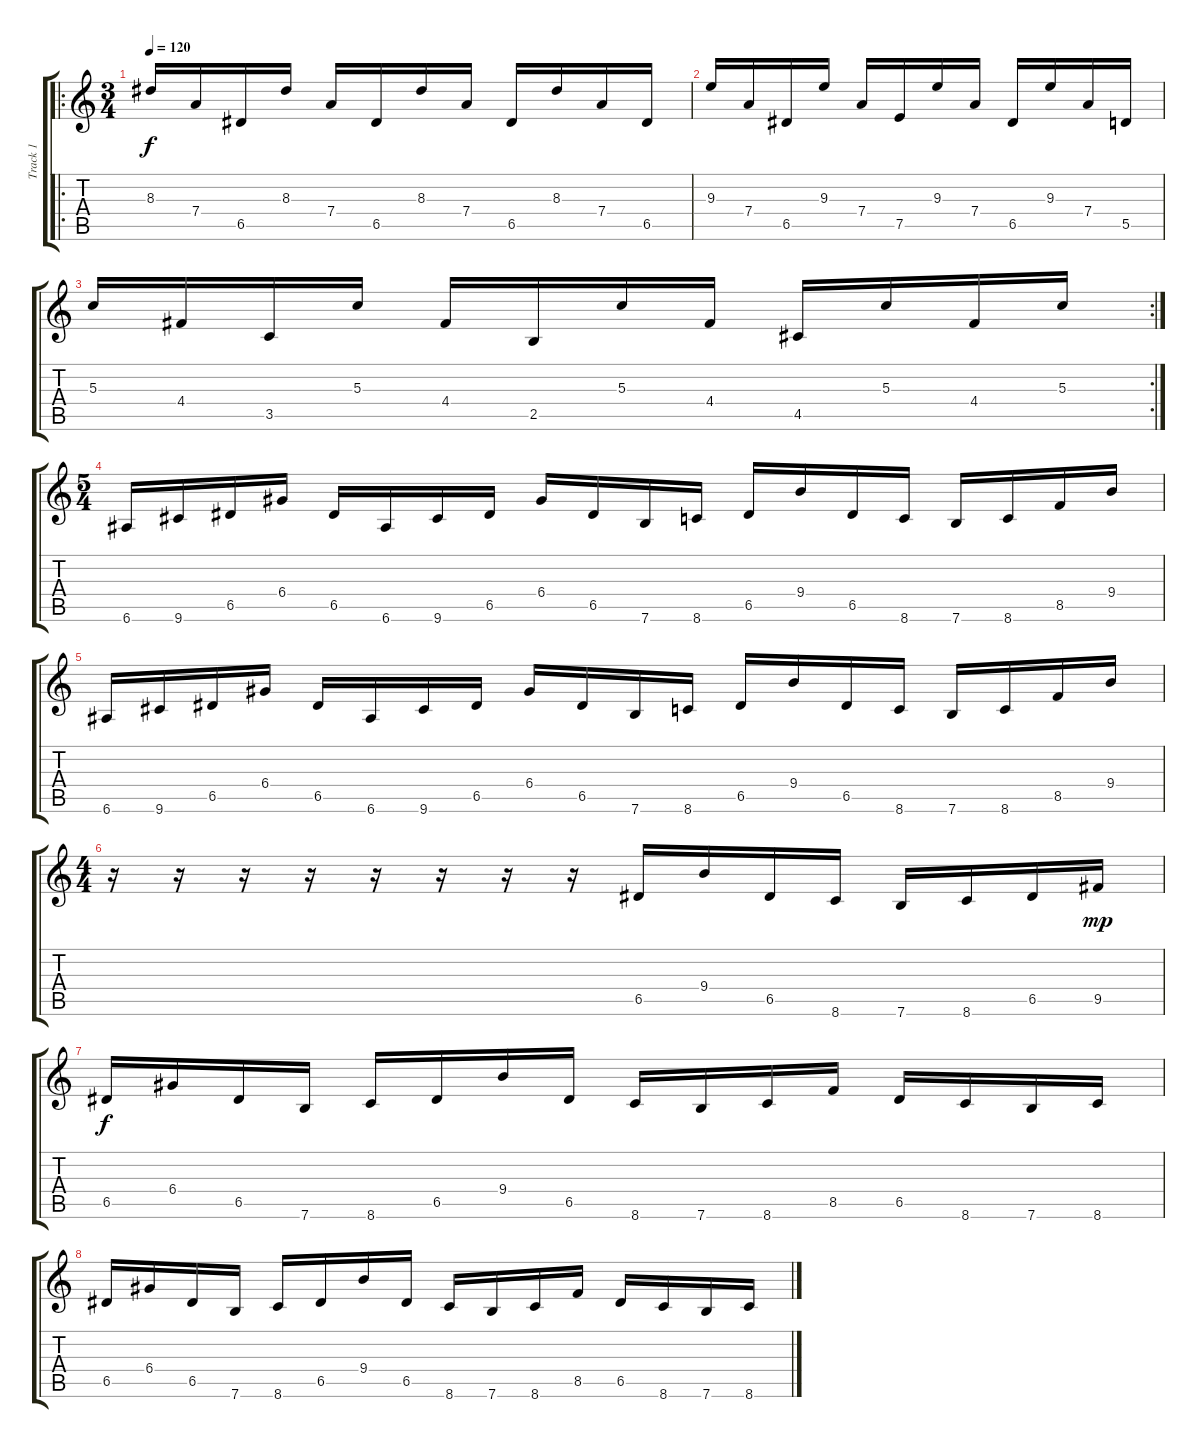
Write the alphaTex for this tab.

\track ("Track 1" "Track 1") {instrument distortionguitar}
\staff {score tabs}
\tuning (E4 B3 G3 D3 A2 E2) {hide}
\ro
\ts (3 4)
\tempo 120
\clef g2
\ks c
8.3.16{dy f} 7.4.16 6.5.16 8.3.16 7.4.16 6.5.16 8.3.16 7.4.16 6.5.16 8.3.16 7.4.16 6.5.16 |
9.3.16 7.4.16 6.5.16 9.3.16 7.4.16 7.5.16 9.3.16 7.4.16 6.5.16 9.3.16 7.4.16 5.5.16 |
\rc 2
5.3.16 4.4.16 3.5.16 5.3.16 4.4.16 2.5.16 5.3.16 4.4.16 4.5.16 5.3.16 4.4.16 5.3.16 |
\ts (5 4)
6.6.16 9.6.16 6.5.16 6.4.16 6.5.16 6.6.16 9.6.16 6.5.16 6.4.16 6.5.16 7.6.16 8.6.16 6.5.16 9.4.16 6.5.16 8.6.16 7.6.16 8.6.16 8.5.16 9.4.16 |
6.6.16 9.6.16 6.5.16 6.4.16 6.5.16 6.6.16 9.6.16 6.5.16 6.4.16 6.5.16 7.6.16 8.6.16 6.5.16 9.4.16 6.5.16 8.6.16 7.6.16 8.6.16 8.5.16 9.4.16 |
\ts (4 4)
r.16 r.16 r.16 r.16 r.16 r.16 r.16 r.16 6.5.16 9.4.16 6.5.16 8.6.16 7.6.16 8.6.16 6.5.16 9.5.16{dy mp} |
6.5.16{dy f} 6.4.16 6.5.16 7.6.16 8.6.16 6.5.16 9.4.16 6.5.16 8.6.16 7.6.16 8.6.16 8.5.16 6.5.16 8.6.16 7.6.16 8.6.16 |
6.5.16 6.4.16 6.5.16 7.6.16 8.6.16 6.5.16 9.4.16 6.5.16 8.6.16 7.6.16 8.6.16 8.5.16 6.5.16 8.6.16 7.6.16 8.6.16
